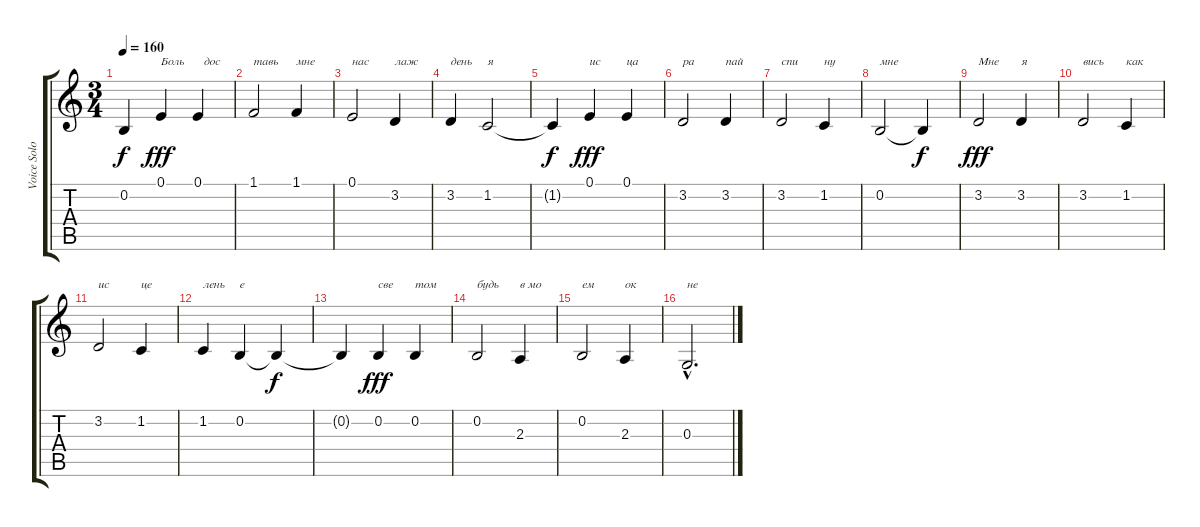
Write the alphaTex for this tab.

\track ("Voice Solo" "Voice Solo") {instrument tenorsax}
\staff {score tabs}
\tuning (E4 B3 G3 D3 A2 E2) {hide}
\ts (3 4)
\tempo 160
\clef g2
\ks c
0.2{t}.4{dy f} 0.1.4{txt "Боль" dy fff} 0.1.4{txt "  дос"} |
1.1.2{txt "тавь"} 1.1.4{txt "мне"} |
0.1.2{txt "нас"} 3.2.4{txt "лаж"} |
3.2.4{txt "день"} 1.2.2{txt "я"} |
1.2{t}.4{dy f} 0.1.4{txt "ис" dy fff} 0.1.4{txt "ца"} |
3.2.2{txt "ра"} 3.2.4{txt "пай"} |
3.2.2{txt "спи"} 1.2.4{txt "ну"} |
0.2.2{txt "мне"} 0.2{t}.4{dy f} |
3.2.2{txt "Мне" dy fff} 3.2.4{txt "я"} |
3.2.2{txt "вись"} 1.2.4{txt "как"} |
3.2.2{txt "ис"} 1.2.4{txt "це"} |
1.2.4{txt "лень"} 0.2.4{txt "е"} 0.2{t}.4{dy f} |
0.2{t}.4 0.2.4{txt "све" dy fff} 0.2.4{txt "том"} |
0.2.2{txt "будь"} 2.3.4{txt "в мо"} |
0.2.2{txt "ем"} 2.3.4{txt "ок"} |
0.3{hac}.2{d txt "не"}
